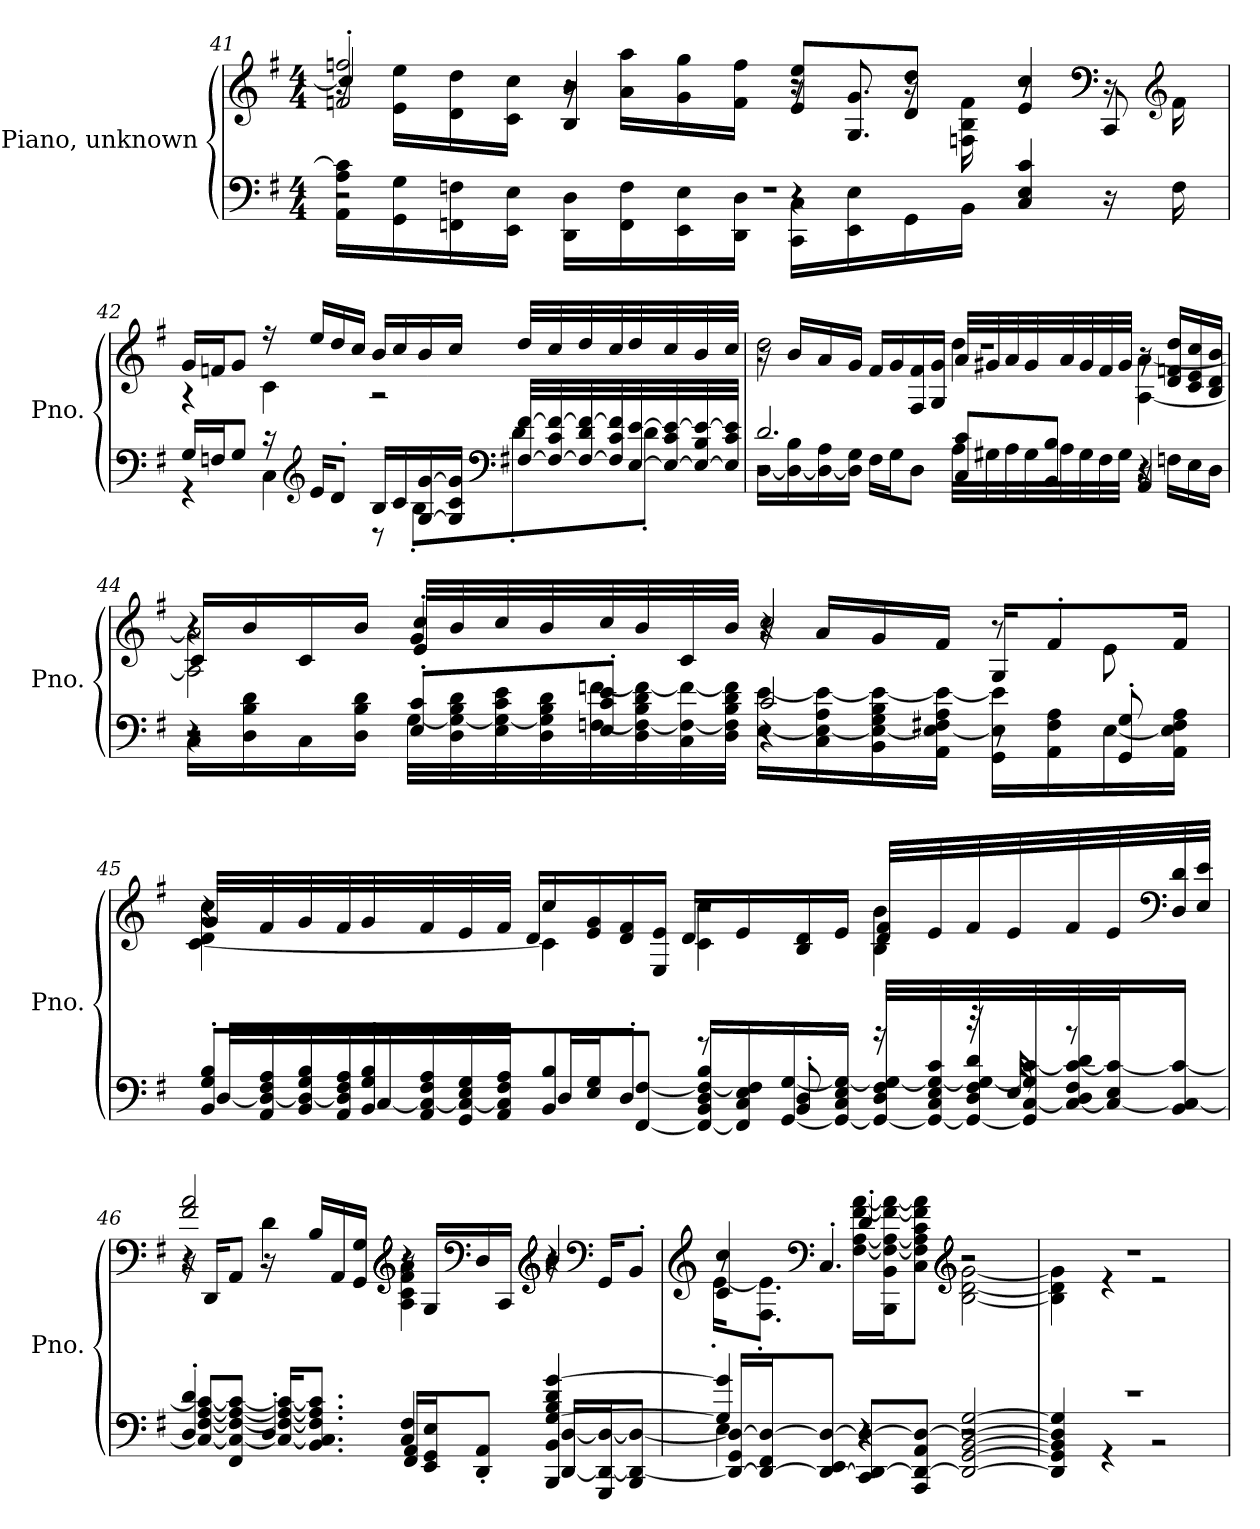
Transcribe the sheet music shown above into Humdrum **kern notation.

**kern	**kern
*part1	*part1
*staff2	*staff1
*I"Piano, unknown	*
*I'Pno.	*
!!LO:LB:g=z
*clefF4	*clefG2
*k[f#]	*k[f#]
*M4/4	*M4/4
=41	=41
*^	*^
*	*^	*	*^
1r	2r	16AA\ 16A\ 16c\]LL	2fn/' 2ffn/'	16r	4cc/]
.	.	16GG\ 16G\	.	16e\ 16ee\LL	.
.	.	16FFn\ 16Fn\	.	16d\ 16dd\	.
.	.	16EE\ 16E\JJ	.	16c\ 16cc\JJ	.
.	.	16DD\ 16D\LL	.	16r	4B/ 4b/
.	.	16FF\ 16F\	.	16a\ 16aa\LL	.
.	.	16EE\ 16E\	.	16g\ 16gg\	.
.	.	16DD\ 16D\JJ	.	16f\ 16ff\JJ	.
.	4r	16CC\ 16C\LL	8e/ 8ee/L	8r	16r
.	.	16EE\ 16E\	.	.	8.G/ 8.g/
.	.	16GG\	8d/ 8dd/J	16r	.
.	.	16BB\JJ	.	16Fn\ 16B\ 16f\	.
.	4C/ 4E/ 4c/	8r	4e/ 4cc/	8r	8r
*	*	*	*clefF4	*	*
.	.	16r	.	16r	8CC/
*	*	*	*clefG2	*	*
.	.	16F\	.	16f\	.
*	*v	*v	*	*	*
*	*	*	*v	*v
!!LO:LB:g=z
=42	=42	=42	=42
16G/LL	4r	16g/LL	4r
16Fn/J	.	16fn/J	.
8G/J	.	8g/J	.
16r	4C\	16r	4c\
*clefG2	*	*	*
16e/KL	.	16ee/LL	.
8d'/J	.	16dd/	.
.	.	16cc/JJ	.
16B/LL	8r	16b/LL	2r
16c/	.	16cc/	.
[16G/ [16g/	8B'\L	16b/	.
16G/] 16c/ 16g/]JJ	.	16cc/JJ	.
*clefF4	*	*	*
[32F#X/ [32f#/LLL	8d'\	32dd/LLL	.
32F#/_ 32c/ 32f#/_	.	32cc/	.
32F#/_ 32d/ 32f#/_	.	32dd/	.
32F#/] 32c/ 32f#/]	.	32cc/	.
[32E/ [32e/	8d'\J	32dd/	.
32E/_ 32c/ 32e/_	.	32cc/	.
32E/_ 32B/ 32e/_	.	32b/	.
32E/] 32c/ 32e/]JJJ	.	32cc/JJJ	.
!!LO:PB:g=z
=43	=43	=43	=43
*	*^	*	*^
2.d/	[16D\LL	2r	1r	2dd\	16r
.	16D\_ 16B\	.	.	.	16b/LL
.	16D\_ 16A\	.	.	.	16a/
.	16D\] 16G\JJ	.	.	.	16g/JJ
.	16F#\LL	.	.	.	16f#/LL
.	16G\J	.	.	.	16g/
.	8D\J	.	.	.	16F#/ 16f#/
.	.	.	.	.	16G/ 16g/JJ
.	32A\LLL	8C/ 8c/L	.	4dd\	32a/LLL
.	32G#X\	.	.	.	32g#X/
.	32A\	.	.	.	32a/
.	32G#\	.	.	.	32g#/
.	32A\	8BB/ 8B/J	.	.	32a/
.	32G#\	.	.	.	32g#/
.	32F#\	.	.	.	32f#/
.	32G#\JJJ	.	.	.	32g#/JJJ
4r	16r	4AA/	.	[4A\ [4a\	16r
.	16Fn\LL	.	.	.	16d/ 16fn/ 16dd/LL
.	16E\	.	.	.	16c/ 16e/ 16cc/
.	16D\JJ	.	.	.	16B/ 16d/ 16b/JJ
!!LO:LB:g=z	!!	!!
=44	=44	=44	=44	=44	=44
4r	16C\LL	2r	4r	2A\] 2a\]	16c/LL
.	16D\ 16B\ 16d\	.	.	.	16b/
.	16C\	.	.	.	16c/
.	16D\ 16B\ 16d\JJ	.	.	.	16b/JJ
8E/' 8c/'L	[32G\LLL	.	4g'/	.	32e/ 32cc/LLL
.	32D\ 32G\_ 32B\ 32d\	.	.	.	32b/
.	32E\ 32G\_ 32c\ 32e\	.	.	.	32cc/
.	32D\ 32G\] 32B\ 32d\	.	.	.	32b/
8E/' 8c/' 8e/'J	[32Fn\ [32fn\	.	.	.	32cc/
.	32D\ 32F\_ 32B\ 32d\ 32f\_	.	.	.	32b/
.	32C\ 32F\_ 32f\_	.	.	.	32c/
.	32D\ 32F\] 32B\ 32d\ 32f\]JJJ	.	.	.	32b/JJJ
2c/	[16E\ [16e\LL	4r	2cc/	4r	16r
.	16C\ 16E\_ 16A\ 16e\_	.	.	.	16a/LL
.	16BB\ 16E\_ 16G\ 16B\ 16e\_	.	.	.	16g/
.	16AA\ 16E\_ 16F#X\ 16A\ 16e\_JJ	.	.	.	16f#/JJ
.	16GG\ 16E\] 16e\]LL	8r	.	8r	16G/KL
.	16AA\ 16F#\ 16A\	.	.	.	8f#'/
.	[16E\	8GG/' 8G/'	.	8e\	.
.	16AA\ 16E\] 16F#\ 16A\JJ	.	.	.	16f#/Jk
*	*v	*v	*	*	*
!!LO:LB:g=z	!!	!!
=45	=45	=45	=45	=45
8BB/' 8G/' 8B/'L	[32D/LLL	4r	[4c\ 4d\ 4cc\	32g/LLL
.	32AA/ 32D/_ 32F#/ 32A/	.	.	32f#/
.	32BB/ 32D/_ 32G/ 32B/	.	.	32g/
.	32AA/ 32D/] 32F#/ 32A/	.	.	32f#/
8BB/' 8G/' 8B/'	[32C/	.	.	32g/
.	32AA/ 32C/_ 32F#/ 32A/	.	.	32f#/
.	32GG/ 32C/_ 32E/ 32G/	.	.	32e/
.	32AA/ 32C/] 32F#/ 32A/JJJ	.	.	32f#/JJJ
8BB/ 8B/	16D/LL	4cc/	4c\]	16d/LL
.	16E/ 16G/J	.	.	16e/ 16g/
8D'/J	[8FF#/ [8F#/J	.	.	16d/ 16f#/
.	.	.	.	16E/ 16e/JJ
8r	16FF#/_ 16BB/ 16D/ 16F#/_ 16B/LL	2r	4c\ 4cc\	16d/LL
.	16FF#/] 16C/ 16E/ 16F#/]	.	.	16e/
8BB/' 8D/'	[16GG/ [16G/	.	.	16B/ 16d/
.	16GG/_ 16C/ 16E/ 16G/_JJ	.	.	16e/JJ
16r	32GG/_ 32D/ 32F#/ 32G/_LLL	.	4B\ 4b\	32d/ 32f#/LLL
.	32GG/_ 32C/ 32E/ 32G/_ 32c/	.	.	32e/
32r	32GG/_ 32D/ 32F#/ 32G/_ 32d/	.	.	32f#/
32E/	32GG/] [32C/ 32G/] [32c/	.	.	32e/
8r	32C/_ 32D/ 32F#/ 32c/_ 32d/	.	.	32f#/
.	32C/_ 32E/ 32c/_J	.	.	32e/
*	*	*clefF4	*	*
.	16BB/ 16C/_ 16c/_JJ	.	.	32D/ 32d/
.	.	.	.	32E/ 32e/JJJ
!!LO:LB:g=z	!!	!!
=46	=46	=46	=46	=46
4D/' 4d/'	8C/_ [8F#/ [8A/ 8c/_L	2f#/ 2a/	4r	16r
.	.	.	.	16DD/KL
.	8FF#/ 8C/_ 8F#/_ 8A/_ 8c/_J	.	.	8AA/J
4D'/	16C/_ 16F#/_ 16A/_ 16c/_KL	.	4d'\	16r
.	8.BB/ 8.C/] 8.F#/] 8.A/] 8.c/]J	.	.	16B/LL
.	.	.	.	16AA/
.	.	.	.	16GG/ 16G/JJ
*	*	*clefG2	*	*
4C/ 4F#/	16FF#/ 16AA/LL	4r	4A\ 4c\ 4f#\ 4a\	16r
.	16EE/ 16GG/ 16E/J	.	.	16G/LL
*	*	*clefF4	*	*
.	8DD/' 8AA/'J	.	.	16D/
.	.	.	.	16CC/JJ
*	*	*clefG2	*	*
4BBB/ 4BB/ [4G/ 4B/ 4d/ [4g/	[16DD/ [16D/LL	4b/	4r	16r
*	*	*clefF4	*	*
.	16GGG/ 16DD/_ 16D/_J	.	.	16GG/KL
.	8BBB/ 8DD/_ 8D/_J	.	.	8BB'/J
*v	*v	*	*	*
=47	=47	=47	=47
*	*clefG2	*	*
*^	*	*	*
*	*^	*	*	*
4G/] 4g/]	4E\	16DD/_ 16GG/ 16D/_LL	4c/ 4cc/	[16e'\KL	8r
.	.	16DD/_ 16FF#/ 16D/_J	.	8.F#\' 8.e\]'J	.
*	*	*	*clefF4	*	*
.	.	8DD/_ 8EE/ 8D/_J	.	.	4.C'/
4r	4r	8CC/ 8DD/_ 8D/_L	4d'/	[16F#\ [16A\ [16f#\ [16a\LL	.
.	.	.	.	16BBB\ 16BB\ 16F#\_ 16A\_ 16f#\_ 16a\_J	.
.	.	8AAA/ 8DD/_ 8AA/ 8D/_J	.	8C\ 8F#\] 8A\] 8c\ 8f#\] 8a\]J	.
*	*	*	*clefG2	*	*
2r	2r	2DD/_ [2GG/ [2BB/ 2D/_ [2G/	2r	[2B\ [2d\ [2g\	2r
*	*v	*v	*	*	*
*	*	*	*v	*v
=48	=48	=48	=48
1r	4DD/] 4GG/] 4BB/] 4D/] 4G/]	1r	4B\] 4d\] 4g\]
.	4r	.	4r
.	2r	.	2r
*v	*v	*	*
*	*v	*v
=	=
*-	*-
